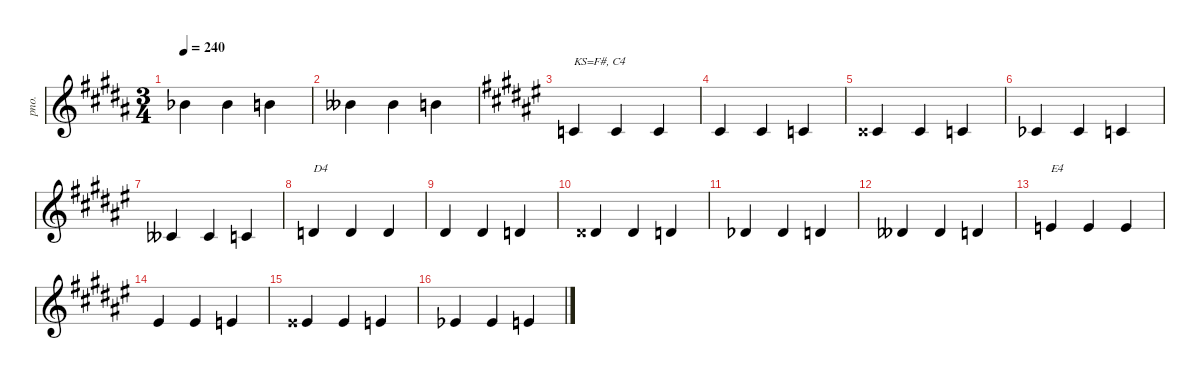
\defaultSystemsLayout 4
\hideDynamics
\bracketExtendMode nobrackets
\track ("Acoustic Piano" "pno.") {instrument acousticgrandpiano}
\staff {score}
\tuning (E4 B3 G3 D3 A2 E2)
\ts (3 4)
\tempo 240
\clef g2
\ks b
11.2{acc b}.4{dy mf beam Down} 11.2{acc b}.4{beam Down} 12.2{acc forcenatural}.4{beam Down} |
10.2{acc bb}.4{beam Down} 10.2{acc bb}.4{beam Down} 12.2{acc forcenatural}.4{beam Down} |
\ks f#
1.2{acc forcenatural}.4{txt "KS=F#, C4" beam Up} 1.2{acc forcenatural}.4{beam Up} 1.2{acc forcenatural}.4{beam Up} |
2.2{acc #}.4{beam Up} 2.2{acc #}.4{beam Up} 1.2{acc forcenatural}.4{beam Up} |
3.2{acc x}.4{beam Up} 3.2{acc x}.4{beam Up} 1.2{acc forcenatural}.4{beam Up} |
0.2{acc b}.4{beam Up} 0.2{acc b}.4{beam Up} 1.2{acc forcenatural}.4{beam Up} |
3.3{acc bb}.4{beam Up} 3.3{acc bb}.4{beam Up} 1.2{acc forcenatural}.4{beam Up} |
3.2{acc forcenatural}.4{txt "D4" beam Up} 3.2{acc forcenatural}.4{beam Up} 3.2{acc forcenatural}.4{beam Up} |
4.2{acc #}.4{beam Up} 4.2{acc #}.4{beam Up} 3.2{acc forcenatural}.4{beam Up} |
5.2{acc x}.4{beam Up} 5.2{acc x}.4{beam Up} 3.2{acc forcenatural}.4{beam Up} |
2.2{acc b}.4{beam Up} 2.2{acc b}.4{beam Up} 3.2{acc forcenatural}.4{beam Up} |
1.2{acc bb}.4{beam Up} 1.2{acc bb}.4{beam Up} 3.2{acc forcenatural}.4{beam Up} |
5.2{acc forcenatural}.4{txt "E4" beam Up} 5.2{acc forcenatural}.4{beam Up} 5.2{acc forcenatural}.4{beam Up} |
6.2{acc #}.4{beam Up} 6.2{acc #}.4{beam Up} 5.2{acc forcenatural}.4{beam Up} |
7.2{acc x}.4{beam Up} 7.2{acc x}.4{beam Up} 5.2{acc forcenatural}.4{beam Up} |
4.2{acc b}.4{beam Up} 4.2{acc b}.4{beam Up} 5.2{acc forcenatural}.4{beam Up}
